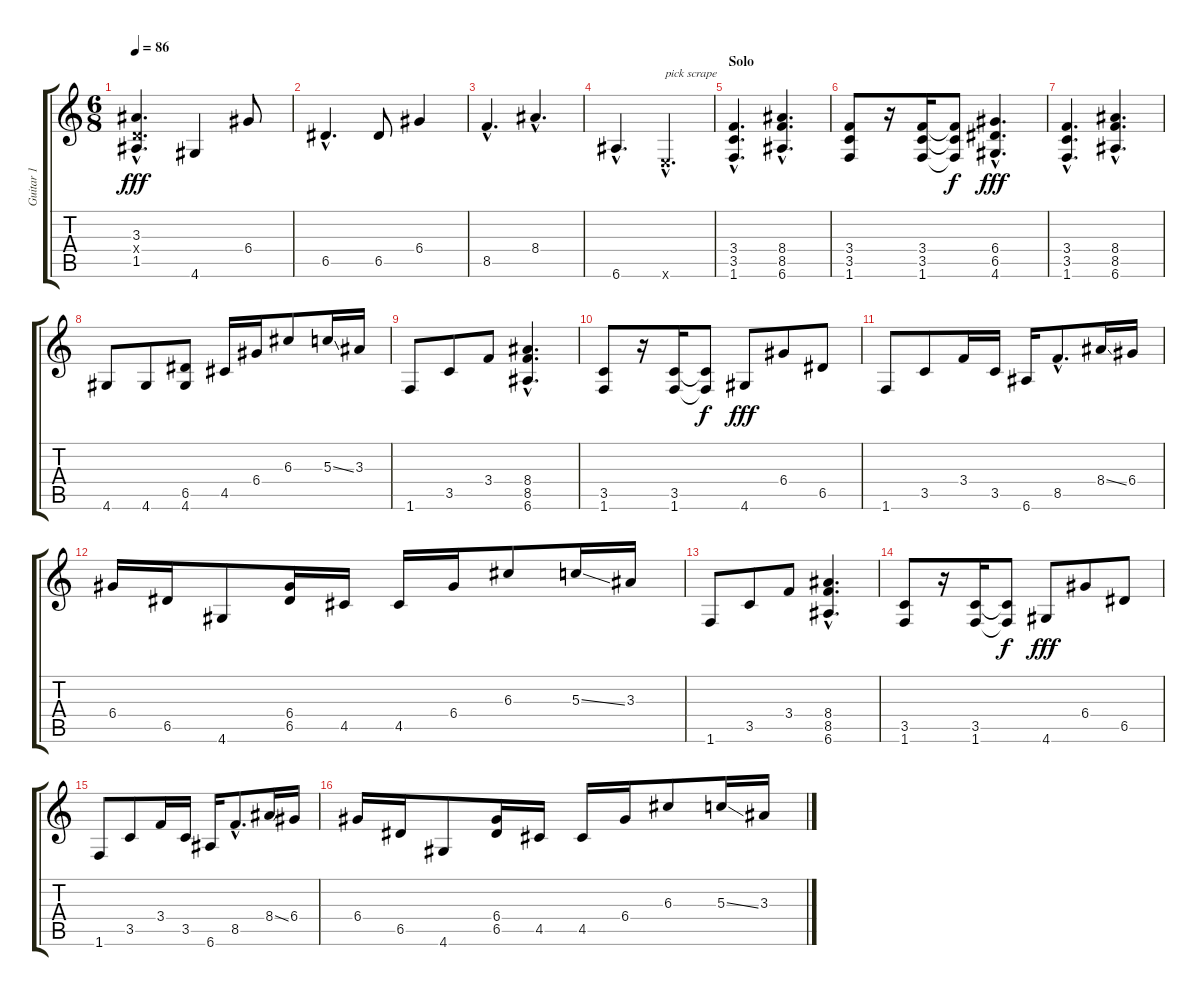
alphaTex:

\track ("Guitar 1" "Guitar 1") {instrument distortionguitar}
\staff {score tabs}
\tuning (E4 B3 G3 D3 A2 E2) {hide}
\ts (6 8)
\tempo 86
\clef g2
\ks c
(3.3{hac} 0.4{hac x} 1.5{hac}).4{d dy fff} 4.6.4 6.4.8 |
6.5{hac}.4{d} 6.5.8 6.4.4 |
8.5{hac}.4{d} 8.4{hac}.4{d} |
6.6{hac}.4{d} 0.6{hac x}.4{d txt "pick scrape"} |
\section ("" "Solo")
(3.4{hac} 3.5{hac} 1.6{hac}).4{d} (8.4{hac} 8.5{hac} 6.6{hac}).4{d} |
(3.4 3.5 1.6).8 r.16 (3.4 3.5 1.6).16 (3.4{t} 3.5{t} 1.6{t}).8{dy f} (6.4{hac} 6.5{hac} 4.6{hac}).4{d dy fff} |
(3.4{hac} 3.5{hac} 1.6{hac}).4{d} (8.4{hac} 8.5{hac} 6.6{hac}).4{d} |
4.6.8 4.6.8 (6.5 4.6).8 4.5.16 6.4.16 6.3.8 5.3{ss}.16 3.3.16 |
1.6.8 3.5.8 3.4.8 (8.4{hac} 8.5{hac} 6.6{hac}).4{d} |
(3.5 1.6).8 r.16 (3.5 1.6).16 (3.5{t} 1.6{t}).8{dy f} 4.6.8{dy fff} 6.4.8 6.5.8 |
1.6.8 3.5.8 3.4.16 3.5.16 6.6.16 8.5{hac}.8{d} 8.4{ss}.16 6.4.16 |
6.4.16 6.5.16 4.6.8 (6.4 6.5).16 4.5.16 4.5.16 6.4.16 6.3.8 5.3{ss}.16 3.3.16 |
1.6.8 3.5.8 3.4.8 (8.4{hac} 8.5{hac} 6.6{hac}).4{d} |
(3.5 1.6).8 r.16 (3.5 1.6).16 (3.5{t} 1.6{t}).8{dy f} 4.6.8{dy fff} 6.4.8 6.5.8 |
1.6.8 3.5.8 3.4.16 3.5.16 6.6.16 8.5{hac}.8{d} 8.4{ss}.16 6.4.16 |
6.4.16 6.5.16 4.6.8 (6.4 6.5).16 4.5.16 4.5.16 6.4.16 6.3.8 5.3{ss}.16 3.3.16
